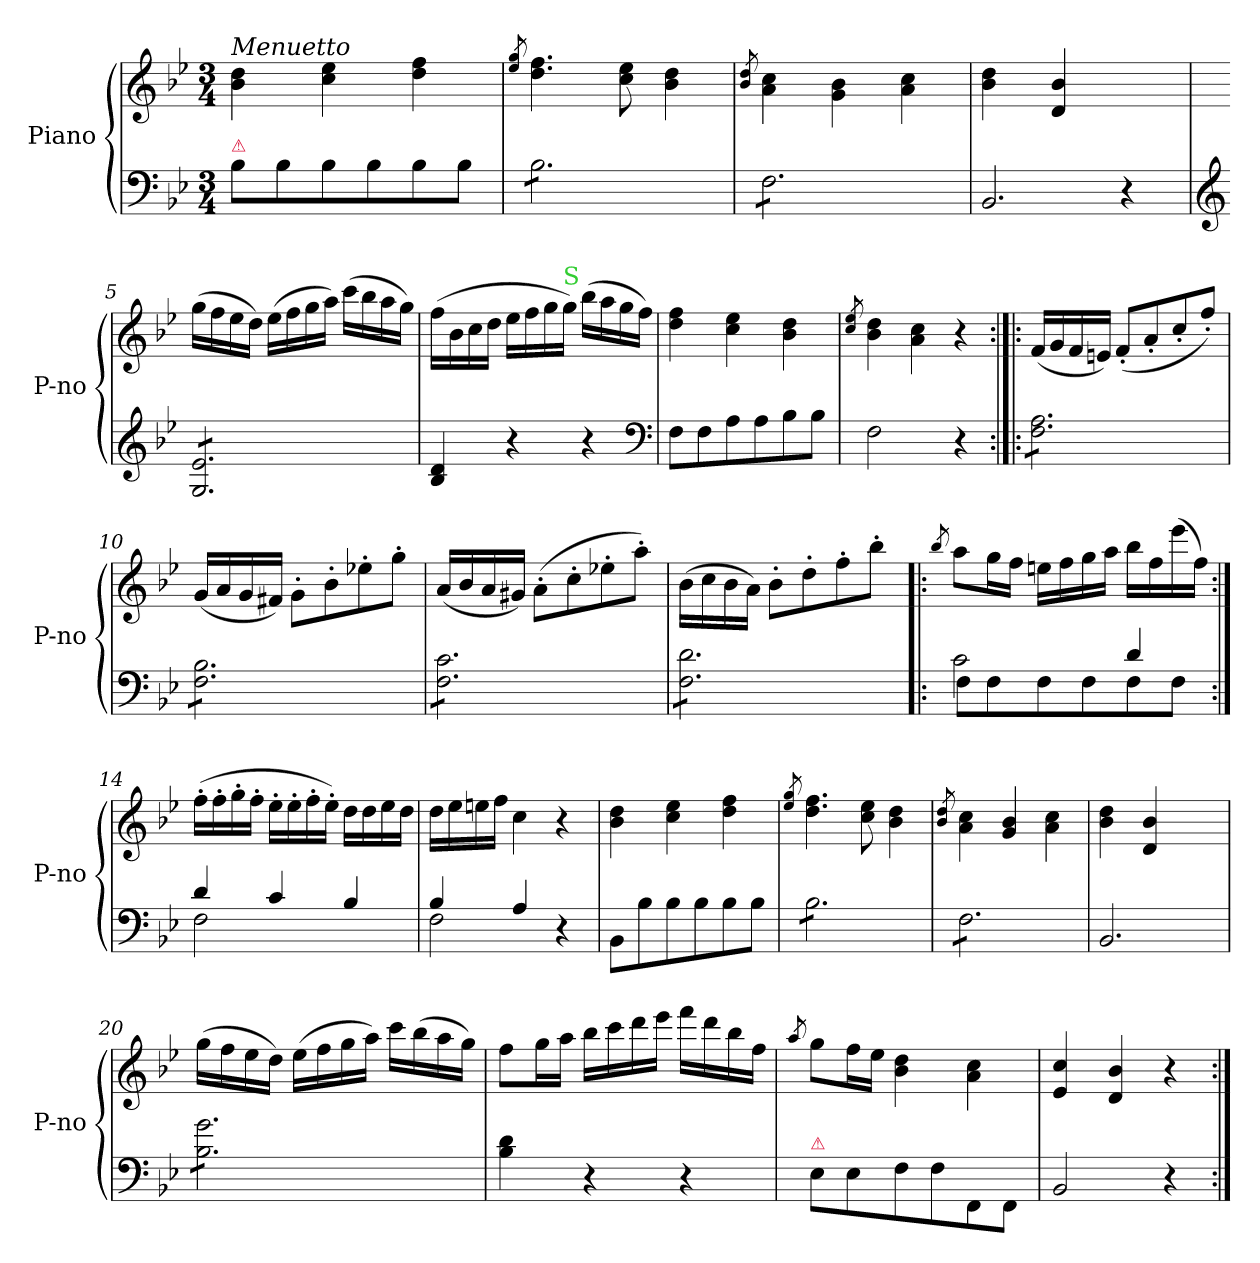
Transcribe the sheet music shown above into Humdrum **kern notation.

**kern	**kern	**dynam
*part1	*part1	*part1
*staff2	*staff1	*staff1/2
*I"Piano	*	*
*I'P-no	*	*
*clefF4	*clefG2	*
*k[b-e-]	*k[b-e-]	*
*M3/4	*M3/4	*
=1	=1	=1
!	!LO:TX:a:i:t=Menuetto	!
!LO:TX:a:color=crimson:t=⚠	!	!
8B-\L	4b-\ 4dd\	pia
8B-\	.	.
8B-\	4cc\ 4ee-\	.
8B-\	.	.
8B-\	4dd\ 4ff\	.
8B-\J	.	.
=2	=2	=2
.	8qee-/ 8qgg/	.
*tremolo	*	*
8B-\L	4.dd\ 4.ff\	.
8B-\	.	.
8B-\	.	.
8B-\	8cc\ 8ee-\	.
8B-\	4b-\ 4dd\	.
8B-\J	.	.
=3	=3	=3
.	8qb-/ 8qdd/	.
8F\L	4a\ 4cc\	.
8F\	.	.
8F\	4g\ 4b-\	.
8F\	.	.
8F\	4a\ 4cc\	.
8F\J	.	.
*Xtremolo	*	*
=4	=4	=4
!LO:N:vis=2.	!	!
2BB-/	4b-\ 4dd\	.
.	4d/ 4b-/	.
4r	4ryy	.
=5	=5	=5
*clefG2	*	*
*tremolo	*	*
8G/ 8e-/L	(16gg\LL	.
.	16ff\	.
8G/ 8e-/	16ee-\	.
.	16dd\JJ)	.
8G/ 8e-/	(16ee-\LL	.
.	16ff\	.
8G/ 8e-/	16gg\	.
.	16aa\JJ)	.
8G/ 8e-/	(16ccc\LL	.
.	16bb-\	.
8G/ 8e-/J	16aa\	.
*Xtremolo	*	*
.	16gg\JJ)	.
=6	=6	=6
4B-/ 4d/	(16ff\LL	.
.	16b-\	.
.	16cc\	.
.	16dd\JJ	.
4r	16ee-\LL	.
.	16ff\	.
.	16gg\	.
!	!LO:TX:a:color=limegreen:t=S	!
.	16gg\JJ)	.
4r	(16bb-\LL	.
.	16aa\	.
.	16gg\	.
.	16ff\JJ)	.
*clefF4	*	*
=7	=7	=7
8F\L	4dd\ 4ff\	.
8F\	.	.
8A\	4cc\ 4ee-\	.
8A\	.	.
8B-\	4b-\ 4dd\	.
8B-\J	.	.
=8	=8	=8
.	8qcc/ 8qee-/	.
2F\	4b-\ 4dd\	.
.	4a\ 4cc\	.
4r	4r	.
=9:|!|:	=9:|!|:	=9:|!|:
*tremolo	*	*
8F\ 8A\L	(16f/LL	.
.	16g/	.
8F\ 8A\	16f/	.
.	16en/JJ)	.
8F\ 8A\	(8f'/L	.
8F\ 8A\	8a'/	.
8F\ 8A\	8cc'/	.
8F\ 8A\J	8ff'/J)	.
=10	=10	=10
8F\ 8B-\L	(16g/LL	.
.	16a/	.
8F\ 8B-\	16g/	.
.	16f#X/JJ)	.
8F\ 8B-\	8g'\L	.
8F\ 8B-\	8b-'\	.
8F\ 8B-\	8ee-X'\	.
8F\ 8B-\J	8gg'\J	.
=11	=11	=11
8F\ 8c\L	(16a/LL	.
.	16b-/	.
8F\ 8c\	16a/	.
.	16g#X/JJ)	.
8F\ 8c\	(8a'\L	.
8F\ 8c\	8cc'\	.
8F\ 8c\	8ee-X'\	.
8F\ 8c\J	8aa'\J)	.
=12	=12	=12
8F\ 8d\L	(16b-\LL	.
.	16cc\	.
8F\ 8d\	16b-\	.
.	16a\JJ)	.
8F\ 8d\	8b-'\L	.
8F\ 8d\	8dd'\	.
8F\ 8d\	8ff'\	.
8F\ 8d\J	8bb-'\J	.
=13!|:	=13!|:	=13!|:
.	8qbb-/	.
*^	*	*
2c\	8F\L	8aa\L	.
.	8F\	16gg\L	.
.	.	16ff\JJ	.
.	8F\	16een\LL	.
.	.	16ff\	.
.	8F\	16gg\	.
.	.	16aa\JJ	.
4d/	8F\	16bb-\LL	.
.	.	16ff\	.
.	8F\J	(16eee-\	.
*Xtremolo	*	*	*
.	.	16ff\JJ)	.
=14:|!	=14:|!	=14:|!	=14:|!
4d/	2F\	(16ff'\LL	.
.	.	16ff'\	.
.	.	16gg'\	.
.	.	16ff'\JJ	.
4c/	.	16ee-'\LL	.
.	.	16ee-'\	.
.	.	16ff'\	.
.	.	16ee-'\JJ)	.
4B-/	4ryy	16dd\LL	.
.	.	16dd\	.
.	.	16ee-\	.
.	.	16dd\JJ	.
=15	=15	=15	=15
4B-/	2F\	16dd\LL	.
.	.	16ee-\	.
.	.	16een\	.
.	.	16ff\JJ	.
4A/	.	4cc\	.
4r	4ryy	4r	.
=16	=16	=16	=16
!LO:TX:a:color=crimson:t=⚠	!	!	!
*v	*v	*	*
8BB-/L	4b-\ 4dd\	pia
8B-\	.	.
8B-\	4cc\ 4ee-\	.
8B-\	.	.
8B-\	4dd\ 4ff\	.
8B-\J	.	.
=17	=17	=17
.	8qee-/ 8qgg/	.
*tremolo	*	*
8B-\L	4.dd\ 4.ff\	.
8B-\	.	.
8B-\	.	.
8B-\	8cc\ 8ee-\	.
8B-\	4b-\ 4dd\	.
8B-\J	.	.
=18	=18	=18
.	8qb-/ 8qdd/	.
8F\L	4a\ 4cc\	.
8F\	.	.
8F\	4g/ 4b-/	.
8F\	.	.
8F\	4a\ 4cc\	.
8F\J	.	.
*Xtremolo	*	*
=19	=19	=19
2.BB-/	4b-\ 4dd\	.
.	4d/ 4b-/	.
.	4ryy	.
=20	=20	=20
*tremolo	*	*
8B-\ 8g\L	(16gg\LL	.
.	16ff\	.
8B-\ 8g\	16ee-\	.
.	16dd\JJ)	.
8B-\ 8g\	(16ee-\LL	.
.	16ff\	.
8B-\ 8g\	16gg\	.
.	16aa\JJ)	.
8B-\ 8g\	16ccc\LL	.
.	(16bb-\	.
8B-\ 8g\J	16aa\	.
*Xtremolo	*	*
.	16gg\JJ)	.
=21	=21	=21
4B-\ 4d\	8ff\L	.
.	16gg\L	.
.	16aa\JJ	.
4r	16bb-\LL	.
.	16ccc\	.
.	16ddd\	.
.	16eee-\JJ	.
4r	16fff\LL	.
.	16ddd\	.
.	16bb-\	.
.	16ff\JJ	.
=22	=22	=22
.	8qaa/	.
!LO:TX:a:color=crimson:t=⚠	!	!
8E-\L	8gg\L	.
8E-\	16ff\L	.
.	16ee-\JJ	.
8F\	4b-\ 4dd\	.
8F\	.	.
8FF/	4a\ 4cc\	.
8FF/J	.	.
=23	=23	=23
2BB-/	4e-/ 4cc/	.
.	4d/ 4b-/	.
4r	4r	.
=:|!	=:|!	=:|!
*-	*-	*-
